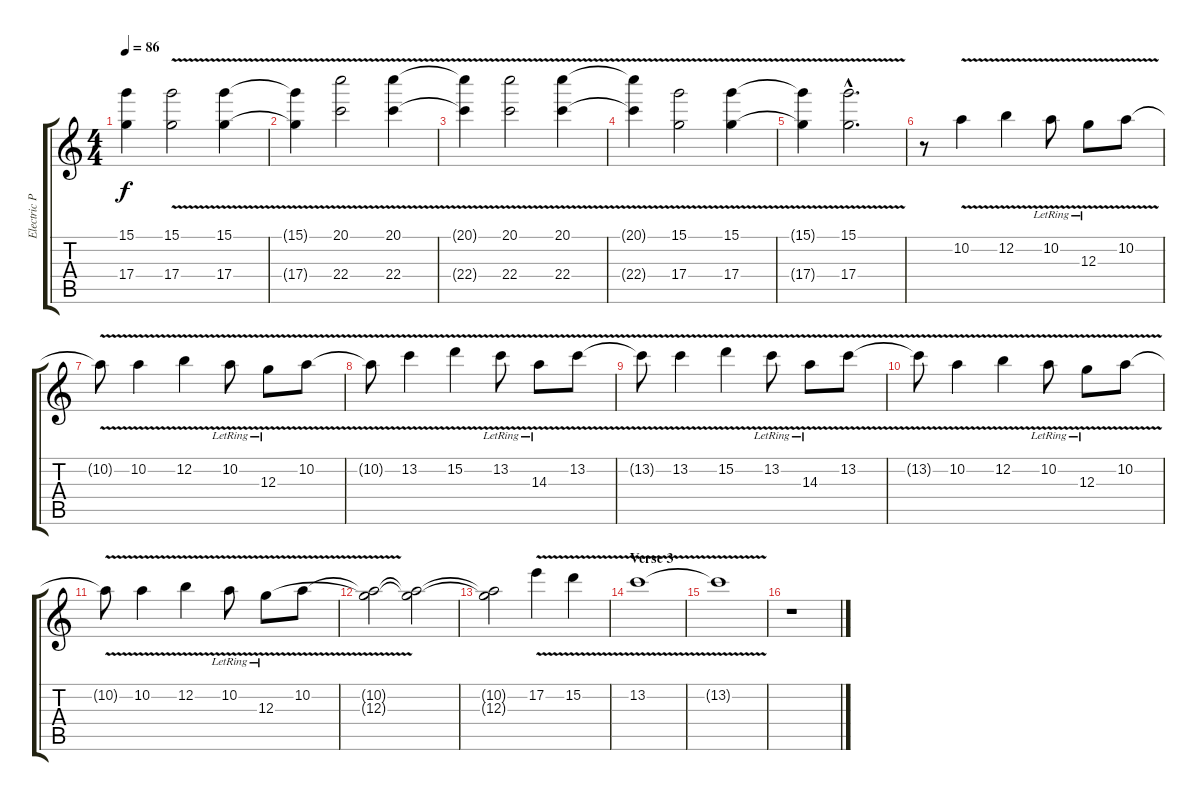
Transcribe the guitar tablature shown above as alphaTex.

\track ("Electric Piano (Hecke)" "Electric P") {instrument electricpiano1}
\staff {score tabs}
\tuning (E5 B4 G4 D4 A3 E3) {hide}
\ts (4 4)
\tempo 86
\clef g2
\ks c
(15.1{t} 17.4{t}).4{dy f} (15.1{v} 17.4{v}).2 (15.1{v} 17.4{v}).4 |
(15.1{t} 17.4{t}).4 (20.1{v} 22.4{v}).2 (20.1{v} 22.4{v}).4 |
(20.1{t} 22.4{t}).4 (20.1{v} 22.4{v}).2 (20.1{v} 22.4{v}).4 |
(20.1{t} 22.4{t}).4 (15.1{v} 17.4{v}).2 (15.1{v} 17.4{v}).4 |
(15.1{t} 17.4{t}).4 (15.1{v hac} 17.4{v hac}).2{d} |
r.8 10.2{v}.4 12.2{v}.4 10.2{v lr}.8 12.3{v lr}.8 10.2{v}.8 |
10.2{t}.8 10.2{v}.4 12.2{v}.4 10.2{v lr}.8 12.3{v lr}.8 10.2{v}.8 |
10.2{t}.8 13.2{v}.4 15.2{v}.4 13.2{v lr}.8 14.3{v lr}.8 13.2{v}.8 |
13.2{t}.8 13.2{v}.4 15.2{v}.4 13.2{v lr}.8 14.3{v lr}.8 13.2{v}.8 |
13.2{t}.8 10.2{v}.4 12.2{v}.4 10.2{v lr}.8 12.3{v lr}.8 10.2{v}.8 |
10.2{t}.8 10.2{v}.4 12.2{v}.4 10.2{v lr}.8 12.3{v lr}.8 10.2{v}.8 |
(10.2{t} 12.3{t}).2 (10.2{t} 12.3{t}).2 |
(10.2{t} 12.3{t}).2 17.2{v}.4 15.2{v}.4 |
\section ("" "Verse 3")
13.2{v}.1 |
13.2{t}.1 |
r.1
